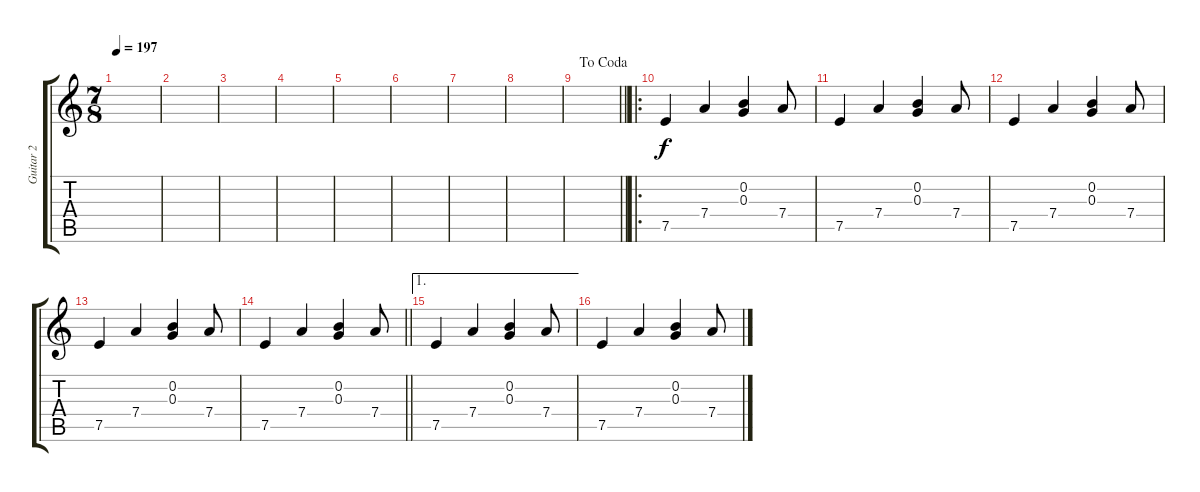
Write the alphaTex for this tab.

\track ("Guitar 2" "Guitar 2") {instrument overdrivenguitar}
\staff {score tabs}
\tuning (E4 B3 G3 D3 A2 E2) {hide}
\ts (7 8)
\tempo 197
\clef g2
\ks c
|
|
|
|
|
|
|
|
\jump dacoda
\barLineRight lightlight
|
\ro
7.5.4 7.4.4 (0.2 0.3).4 7.4.8 |
7.5.4 7.4.4 (0.2 0.3).4 7.4.8 |
7.5.4 7.4.4 (0.2 0.3).4 7.4.8 |
7.5.4 7.4.4 (0.2 0.3).4 7.4.8 |
\barLineRight lightlight
7.5.4 7.4.4 (0.2 0.3).4 7.4.8 |
\ae 1
7.5.4 7.4.4 (0.2 0.3).4 7.4.8 |
7.5.4 7.4.4 (0.2 0.3).4 7.4.8
